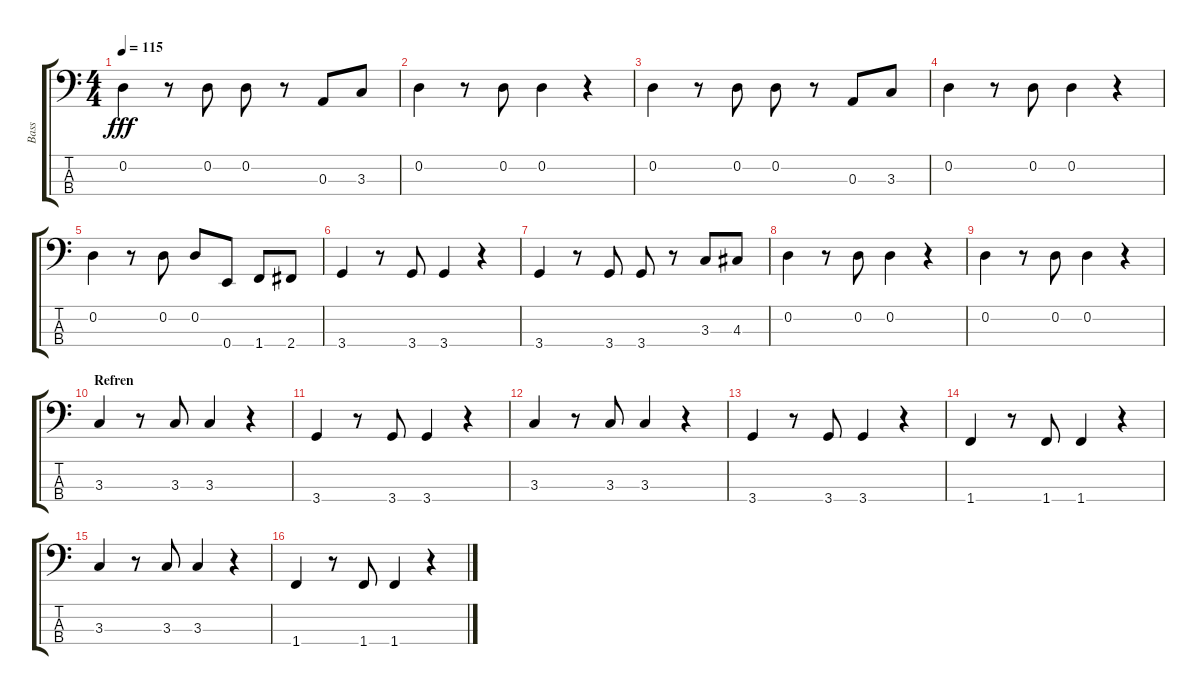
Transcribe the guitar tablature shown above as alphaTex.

\track ("Bass" "Bass") {instrument electricbassfinger}
\staff {score tabs}
\tuning (G2 D2 A1 E1) {hide}
\ts (4 4)
\tempo 115
\clef f4
\ks c
0.2.4{dy fff} r.8 0.2.8 0.2.8 r.8 0.3.8 3.3.8 |
0.2.4 r.8 0.2.8 0.2.4 r.4 |
0.2.4 r.8 0.2.8 0.2.8 r.8 0.3.8 3.3.8 |
0.2.4 r.8 0.2.8 0.2.4 r.4 |
0.2.4 r.8 0.2.8 0.2.8 0.4.8 1.4.8 2.4.8 |
3.4.4 r.8 3.4.8 3.4.4 r.4 |
3.4.4 r.8 3.4.8 3.4.8 r.8 3.3.8 4.3.8 |
0.2.4 r.8 0.2.8 0.2.4 r.4 |
0.2.4 r.8 0.2.8 0.2.4 r.4 |
\section ("" "Refren")
3.3.4 r.8 3.3.8 3.3.4 r.4 |
3.4.4 r.8 3.4.8 3.4.4 r.4 |
3.3.4 r.8 3.3.8 3.3.4 r.4 |
3.4.4 r.8 3.4.8 3.4.4 r.4 |
1.4.4 r.8 1.4.8 1.4.4 r.4 |
3.3.4 r.8 3.3.8 3.3.4 r.4 |
1.4.4 r.8 1.4.8 1.4.4 r.4
